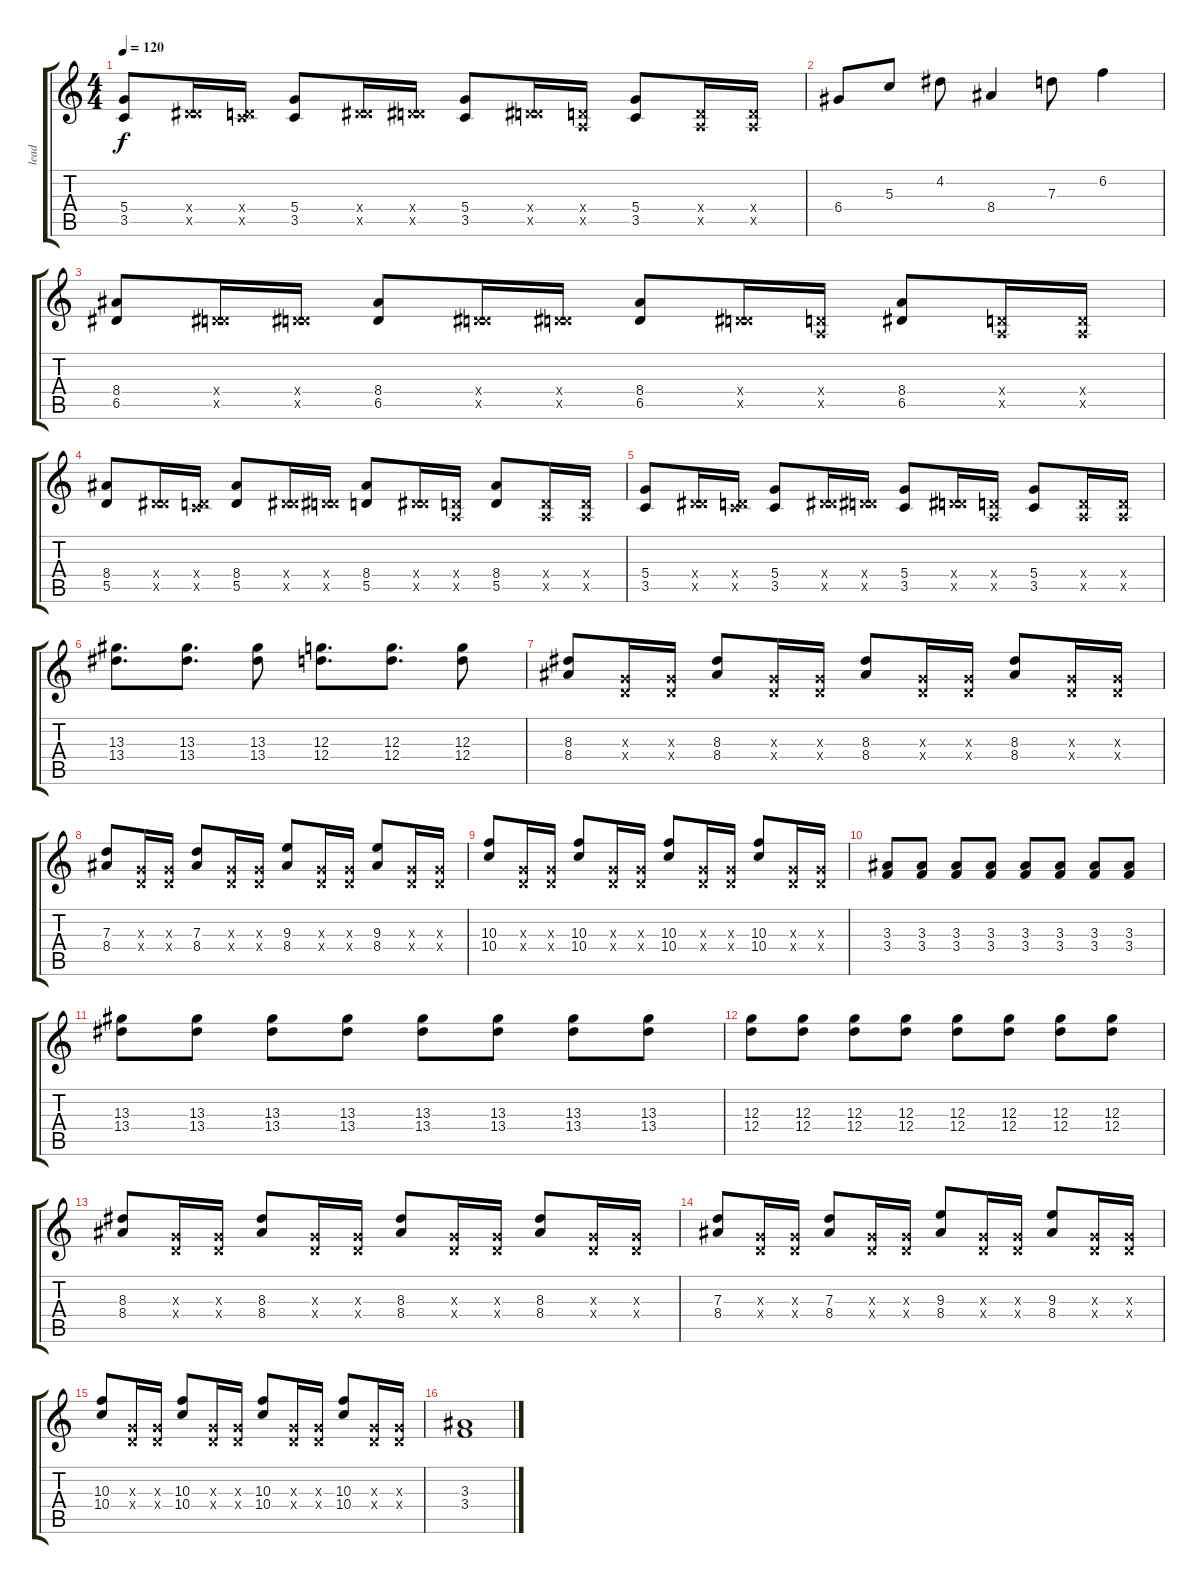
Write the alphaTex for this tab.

\track ("lead" "lead") {instrument distortionguitar}
\staff {score tabs}
\tuning (E4 B3 G3 D3 A2 E2) {hide}
\ts (4 4)
\tempo 120
\clef g2
\ks c
(5.4 3.5).8{dy f} (0.4{x} 6.5{x}).16 (0.4{x} 3.5{x}).16 (5.4 3.5).8 (0.4{x} 6.5{x}).16 (0.4{x} 6.5{x}).16 (5.4 3.5).8 (0.4{x} 6.5{x}).16 (0.4{x} 0.5{x}).16 (5.4 3.5).8 (0.4{x} 0.5{x}).16 (0.4{x} 0.5{x}).16 |
6.4.8{volume 10} 5.3.8 4.2.8 8.4.4 7.3.8 6.2.4 |
(8.4 6.5).8{volume 7} (0.4{x} 6.5{x}).16 (0.4{x} 6.5{x}).16 (8.4 6.5).8 (0.4{x} 6.5{x}).16 (0.4{x} 6.5{x}).16 (8.4 6.5).8 (0.4{x} 6.5{x}).16 (0.4{x} 0.5{x}).16 (8.4 6.5).8 (0.4{x} 0.5{x}).16 (0.4{x} 0.5{x}).16 |
(8.4 5.5).8 (0.4{x} 6.5{x}).16 (0.4{x} 3.5{x}).16 (8.4 5.5).8 (0.4{x} 6.5{x}).16 (0.4{x} 6.5{x}).16 (8.4 5.5).8 (0.4{x} 6.5{x}).16 (0.4{x} 0.5{x}).16 (8.4 5.5).8 (0.4{x} 0.5{x}).16 (0.4{x} 0.5{x}).16 |
(5.4 3.5).8 (0.4{x} 6.5{x}).16 (0.4{x} 3.5{x}).16 (5.4 3.5).8 (0.4{x} 6.5{x}).16 (0.4{x} 6.5{x}).16 (5.4 3.5).8 (0.4{x} 6.5{x}).16 (0.4{x} 0.5{x}).16 (5.4 3.5).8 (0.4{x} 0.5{x}).16 (0.4{x} 0.5{x}).16 |
(13.3 13.4).8{d} (13.3 13.4).8{d} (13.3 13.4).8 (12.3 12.4).8{d} (12.3 12.4).8{d} (12.3 12.4).8 |
(8.3 8.4).8 (0.3{x} 0.4{x}).16 (0.3{x} 0.4{x}).16 (8.3 8.4).8 (0.3{x} 0.4{x}).16 (0.3{x} 0.4{x}).16 (8.3 8.4).8 (0.3{x} 0.4{x}).16 (0.3{x} 0.4{x}).16 (8.3 8.4).8 (0.3{x} 0.4{x}).16 (0.3{x} 0.4{x}).16 |
(7.3 8.4).8 (0.3{x} 0.4{x}).16 (0.3{x} 0.4{x}).16 (7.3 8.4).8 (0.3{x} 0.4{x}).16 (0.3{x} 0.4{x}).16 (9.3 8.4).8 (0.3{x} 0.4{x}).16 (0.3{x} 0.4{x}).16 (9.3 8.4).8 (0.3{x} 0.4{x}).16 (0.3{x} 0.4{x}).16 |
(10.3 10.4).8 (0.3{x} 0.4{x}).16 (0.3{x} 0.4{x}).16 (10.3 10.4).8 (0.3{x} 0.4{x}).16 (0.3{x} 0.4{x}).16 (10.3 10.4).8 (0.3{x} 0.4{x}).16 (0.3{x} 0.4{x}).16 (10.3 10.4).8 (0.3{x} 0.4{x}).16 (0.3{x} 0.4{x}).16 |
(3.3 3.4).8 (3.3 3.4).8 (3.3 3.4).8 (3.3 3.4).8 (3.3 3.4).8 (3.3 3.4).8 (3.3 3.4).8 (3.3 3.4).8 |
(13.3 13.4).8 (13.3 13.4).8 (13.3 13.4).8 (13.3 13.4).8 (13.3 13.4).8 (13.3 13.4).8 (13.3 13.4).8 (13.3 13.4).8 |
(12.3 12.4).8 (12.3 12.4).8 (12.3 12.4).8 (12.3 12.4).8 (12.3 12.4).8 (12.3 12.4).8 (12.3 12.4).8 (12.3 12.4).8 |
(8.3 8.4).8 (0.3{x} 0.4{x}).16 (0.3{x} 0.4{x}).16 (8.3 8.4).8 (0.3{x} 0.4{x}).16 (0.3{x} 0.4{x}).16 (8.3 8.4).8 (0.3{x} 0.4{x}).16 (0.3{x} 0.4{x}).16 (8.3 8.4).8 (0.3{x} 0.4{x}).16 (0.3{x} 0.4{x}).16 |
(7.3 8.4).8 (0.3{x} 0.4{x}).16 (0.3{x} 0.4{x}).16 (7.3 8.4).8 (0.3{x} 0.4{x}).16 (0.3{x} 0.4{x}).16 (9.3 8.4).8 (0.3{x} 0.4{x}).16 (0.3{x} 0.4{x}).16 (9.3 8.4).8 (0.3{x} 0.4{x}).16 (0.3{x} 0.4{x}).16 |
(10.3 10.4).8 (0.3{x} 0.4{x}).16 (0.3{x} 0.4{x}).16 (10.3 10.4).8 (0.3{x} 0.4{x}).16 (0.3{x} 0.4{x}).16 (10.3 10.4).8 (0.3{x} 0.4{x}).16 (0.3{x} 0.4{x}).16 (10.3 10.4).8 (0.3{x} 0.4{x}).16 (0.3{x} 0.4{x}).16 |
(3.3 3.4).1
